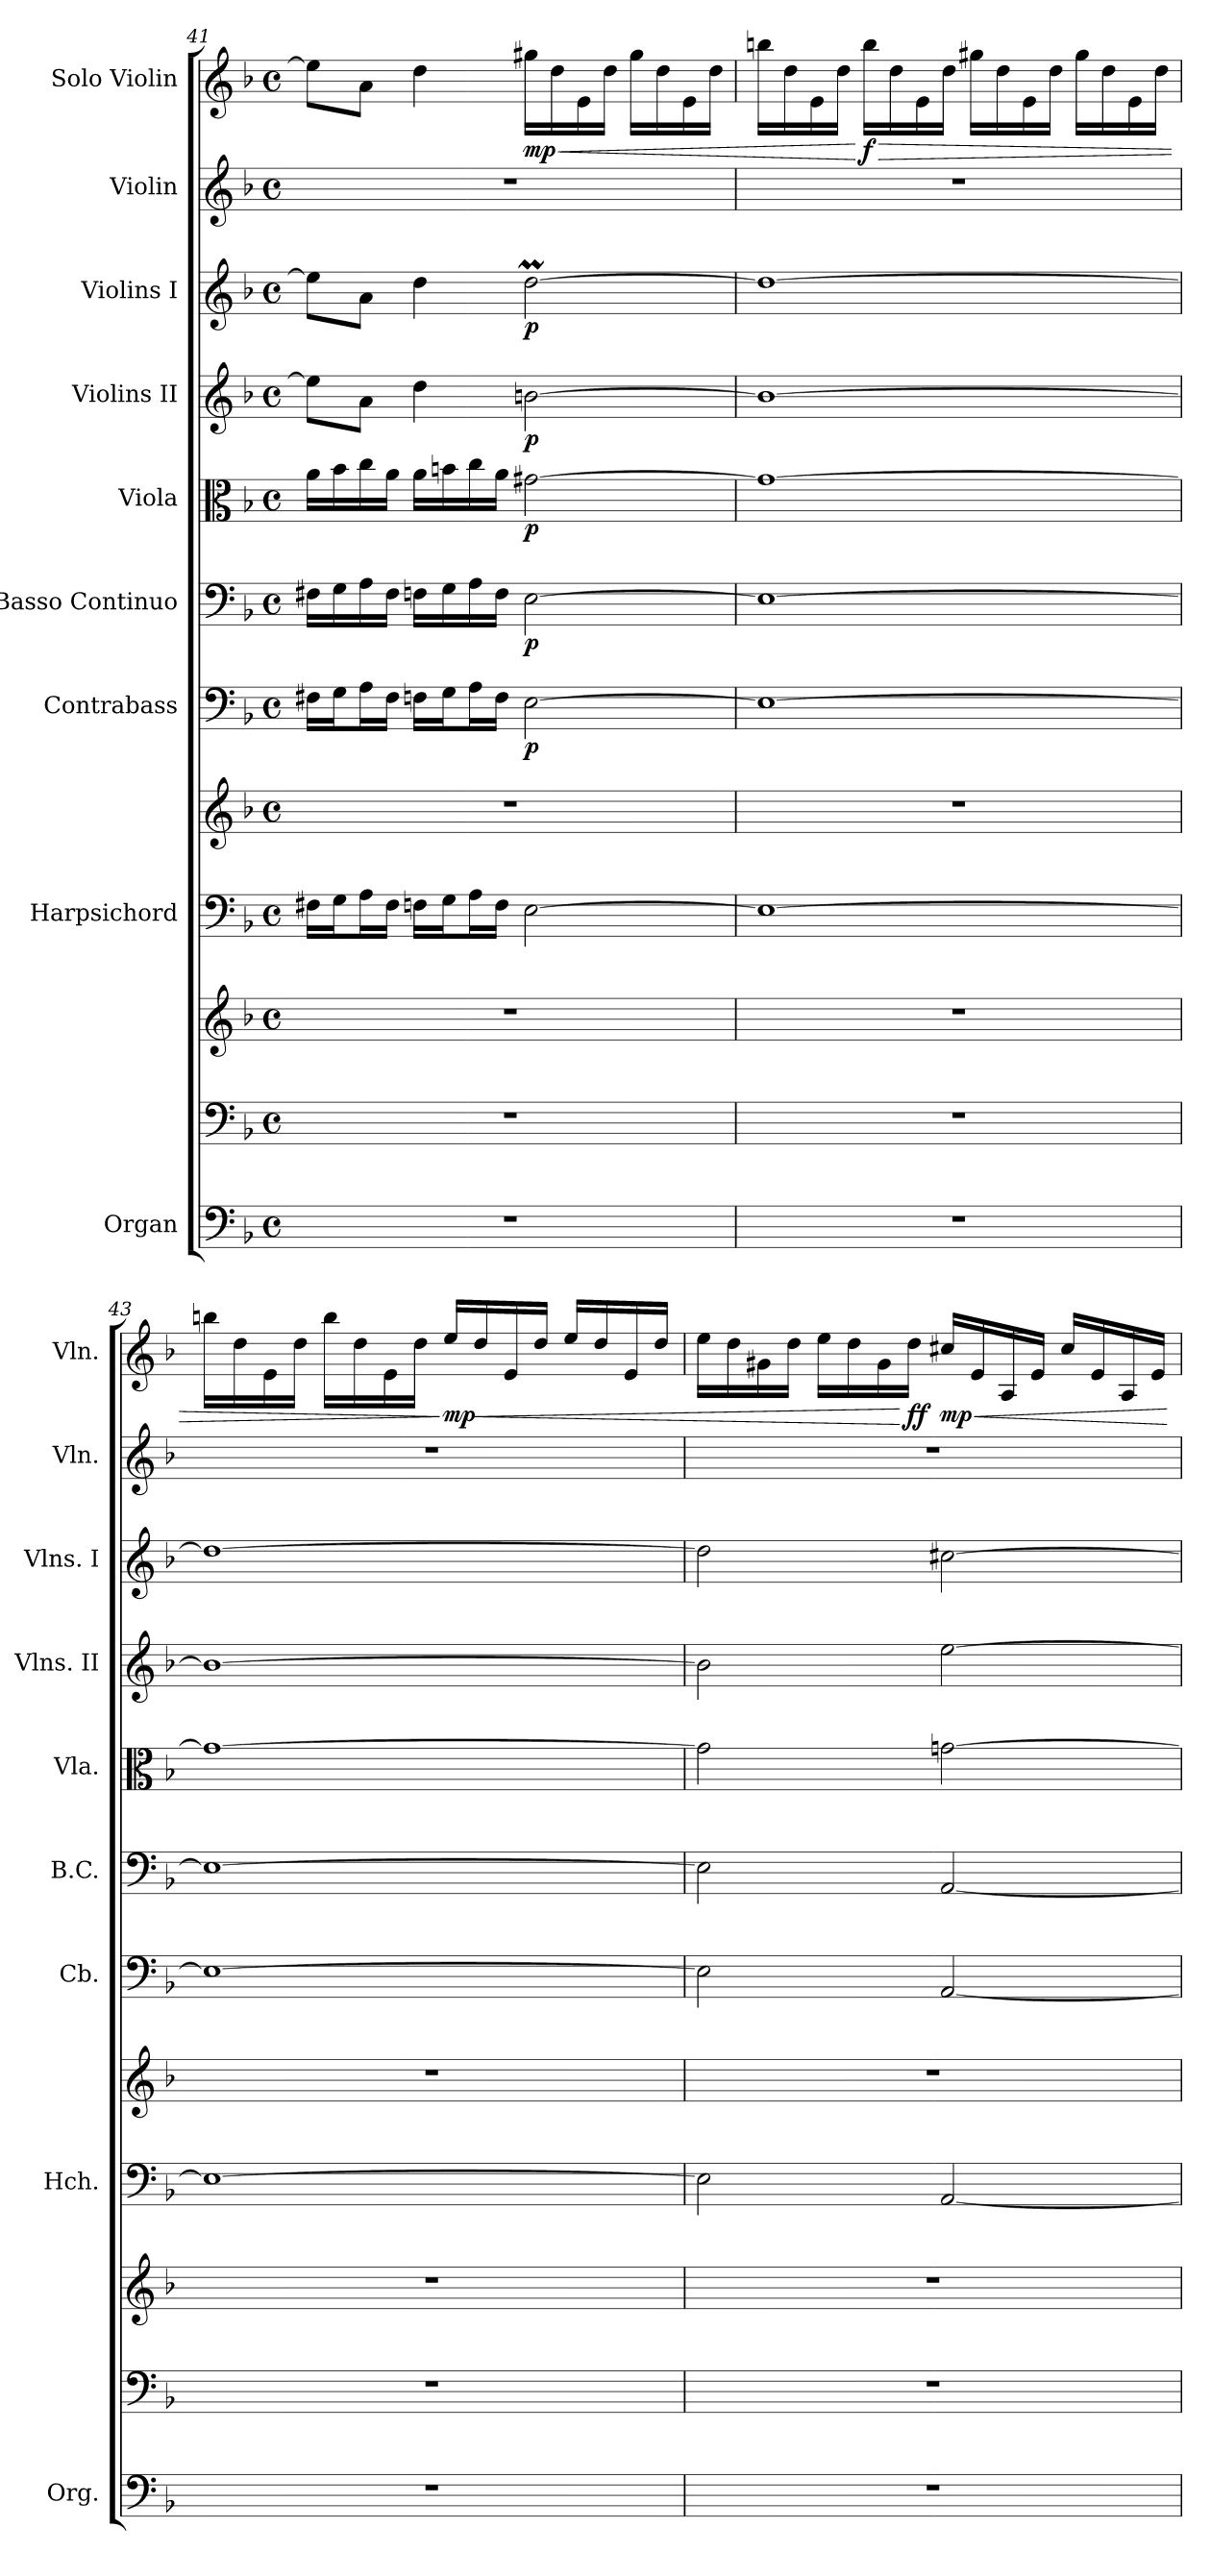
**kern	**kern	**kern	**kern	**kern	**kern	**dynam	**kern	**dynam	**kern	**dynam	**kern	**dynam	**kern	**dynam	**kern	**kern	**dynam
*part9	*part9	*part9	*part8	*part8	*part7	*part7	*part6	*part6	*part5	*part5	*part4	*part4	*part3	*part3	*part2	*part1	*part1
*staff12	*staff11	*staff10	*staff9	*staff8	*staff7	*staff7	*staff6	*staff6	*staff5	*staff5	*staff4	*staff4	*staff3	*staff3	*staff2	*staff1	*staff1
*I"Organ	*	*	*I"Harpsichord	*	*I"Contrabass	*	*I"Basso Continuo	*	*I"Viola	*	*I"Violins II	*	*I"Violins I	*	*I"Violin	*I"Solo Violin	*
*I'Org.	*	*	*I'Hch.	*	*I'Cb.	*	*I'B.C.	*	*I'Vla.	*	*I'Vlns. II	*	*I'Vlns. I	*	*I'Vln.	*I'Vln.	*
*clefF4	*clefF4	*clefG2	*clefF4	*clefG2	*clefF4	*	*clefF4	*	*clefC3	*	*clefG2	*	*clefG2	*	*clefG2	*clefG2	*
*	*	*	*	*	*ITrd7c12	*	*	*	*	*	*	*	*	*	*	*	*
*k[b-]	*k[b-]	*k[b-]	*k[b-]	*k[b-]	*k[b-]	*	*k[b-]	*	*k[b-]	*	*k[b-]	*	*k[b-]	*	*k[b-]	*k[b-]	*
*M4/4	*M4/4	*M4/4	*M4/4	*M4/4	*M4/4	*	*M4/4	*	*M4/4	*	*M4/4	*	*M4/4	*	*M4/4	*M4/4	*
*met(c)	*met(c)	*met(c)	*met(c)	*met(c)	*met(c)	*	*met(c)	*	*met(c)	*	*met(c)	*	*met(c)	*	*met(c)	*met(c)	*
=41	=41	=41	=41	=41	=41	=41	=41	=41	=41	=41	=41	=41	=41	=41	=41	=41	=41
1r	1r	1r	16F#X\LL	1r	16FF#X\LL	.	16F#X\LL	.	16a\LL	.	8ee\L]	.	8ee\L]	.	1r	8ee\L]	.
.	.	.	16G\J	.	16GG\J	.	16G\	.	16b-\	.	.	.	.	.	.	.	.
.	.	.	16A\L	.	16AA\L	.	16A\	.	16cc\	.	8a\J	.	8a\J	.	.	8a\J	.
.	.	.	16F#\JJ	.	16FF#\JJ	.	16F#\JJ	.	16a\JJ	.	.	.	.	.	.	.	.
.	.	.	16Fn\LL	.	16FFn\LL	.	16Fn\LL	.	16a\LL	.	4dd\	.	4dd\	.	.	4dd\	.
.	.	.	16G\J	.	16GG\J	.	16G\	.	16bn\	.	.	.	.	.	.	.	.
.	.	.	16A\L	.	16AA\L	.	16A\	.	16cc\	.	.	.	.	.	.	.	.
.	.	.	16F\JJ	.	16FF\JJ	.	16F\JJ	.	16a\JJ	.	.	.	.	.	.	.	.
!	!	!	!	!	!	!LO:DY:b	!	!LO:DY:b	!	!LO:DY:b	!	!LO:DY:b	!	!LO:DY:b	!	!	!LO:HP:b
!	!	!	!	!	!	!	!	!	!	!	!	!	!	!	!	!	!LO:DY:n=1:b
.	.	.	[2E\	.	[2EE\	p	[2E\	p	[2g#X\	p	[2bn\	p	[2ddM\	p	.	16gg#X\LL	< mp
.	.	.	.	.	.	.	.	.	.	.	.	.	.	.	.	16dd\	.
.	.	.	.	.	.	.	.	.	.	.	.	.	.	.	.	16e\	.
.	.	.	.	.	.	.	.	.	.	.	.	.	.	.	.	16dd\JJ	.
.	.	.	.	.	.	.	.	.	.	.	.	.	.	.	.	16gg#\LL	.
.	.	.	.	.	.	.	.	.	.	.	.	.	.	.	.	16dd\	.
.	.	.	.	.	.	.	.	.	.	.	.	.	.	.	.	16e\	.
.	.	.	.	.	.	.	.	.	.	.	.	.	.	.	.	16dd\JJ	.
!!LO:LB:g=z
=42	=42	=42	=42	=42	=42	=42	=42	=42	=42	=42	=42	=42	=42	=42	=42	=42	=42
1r	1r	1r	1E_	1r	1EE_	.	1E_	.	1g#_	.	1b_	.	1dd_	.	1r	16bbn\LL	.
.	.	.	.	.	.	.	.	.	.	.	.	.	.	.	.	16dd\	.
.	.	.	.	.	.	.	.	.	.	.	.	.	.	.	.	16e\	.
.	.	.	.	.	.	.	.	.	.	.	.	.	.	.	.	16dd\JJ	.
!	!	!	!	!	!	!	!	!	!	!	!	!	!	!	!	!	!LO:HP:n=1:b
!	!	!	!	!	!	!	!	!	!	!	!	!	!	!	!	!	!LO:DY:n=1:b
.	.	.	.	.	.	.	.	.	.	.	.	.	.	.	.	16bb\LL	[ > f
.	.	.	.	.	.	.	.	.	.	.	.	.	.	.	.	16dd\	.
.	.	.	.	.	.	.	.	.	.	.	.	.	.	.	.	16e\	.
.	.	.	.	.	.	.	.	.	.	.	.	.	.	.	.	16dd\JJ	.
.	.	.	.	.	.	.	.	.	.	.	.	.	.	.	.	16gg#X\LL	.
.	.	.	.	.	.	.	.	.	.	.	.	.	.	.	.	16dd\	.
.	.	.	.	.	.	.	.	.	.	.	.	.	.	.	.	16e\	.
.	.	.	.	.	.	.	.	.	.	.	.	.	.	.	.	16dd\JJ	.
.	.	.	.	.	.	.	.	.	.	.	.	.	.	.	.	16gg#\LL	.
.	.	.	.	.	.	.	.	.	.	.	.	.	.	.	.	16dd\	.
.	.	.	.	.	.	.	.	.	.	.	.	.	.	.	.	16e\	.
.	.	.	.	.	.	.	.	.	.	.	.	.	.	.	.	16dd\JJ	.
=43	=43	=43	=43	=43	=43	=43	=43	=43	=43	=43	=43	=43	=43	=43	=43	=43	=43
1r	1r	1r	1E_	1r	1EE_	.	1E_	.	1g#_	.	1b_	.	1dd_	.	1r	16bbn\LL	.
.	.	.	.	.	.	.	.	.	.	.	.	.	.	.	.	16dd\	.
.	.	.	.	.	.	.	.	.	.	.	.	.	.	.	.	16e\	.
.	.	.	.	.	.	.	.	.	.	.	.	.	.	.	.	16dd\JJ	.
.	.	.	.	.	.	.	.	.	.	.	.	.	.	.	.	16bb\LL	.
.	.	.	.	.	.	.	.	.	.	.	.	.	.	.	.	16dd\	.
.	.	.	.	.	.	.	.	.	.	.	.	.	.	.	.	16e\	.
.	.	.	.	.	.	.	.	.	.	.	.	.	.	.	.	16dd\JJ	.
!	!	!	!	!	!	!	!	!	!	!	!	!	!	!	!	!	!LO:DY:n=1:b
.	.	.	.	.	.	.	.	.	.	.	.	.	.	.	.	16ee/LL	] mp
!	!	!	!	!	!	!	!	!	!	!	!	!	!	!	!	!	!LO:HP:b
.	.	.	.	.	.	.	.	.	.	.	.	.	.	.	.	16dd/	<
.	.	.	.	.	.	.	.	.	.	.	.	.	.	.	.	16e/	.
.	.	.	.	.	.	.	.	.	.	.	.	.	.	.	.	16dd/JJ	.
.	.	.	.	.	.	.	.	.	.	.	.	.	.	.	.	16ee/LL	.
.	.	.	.	.	.	.	.	.	.	.	.	.	.	.	.	16dd/	.
.	.	.	.	.	.	.	.	.	.	.	.	.	.	.	.	16e/	.
.	.	.	.	.	.	.	.	.	.	.	.	.	.	.	.	16dd/JJ	.
!!LO:PB:g=z
=44	=44	=44	=44	=44	=44	=44	=44	=44	=44	=44	=44	=44	=44	=44	=44	=44	=44
1r	1r	1r	2E\]	1r	2EE\]	.	2E\]	.	2g#\]	.	2b\]	.	2dd\]	.	1r	16ee\LL	.
.	.	.	.	.	.	.	.	.	.	.	.	.	.	.	.	16dd\	.
.	.	.	.	.	.	.	.	.	.	.	.	.	.	.	.	16g#X\	.
.	.	.	.	.	.	.	.	.	.	.	.	.	.	.	.	16dd\JJ	.
.	.	.	.	.	.	.	.	.	.	.	.	.	.	.	.	16ee\LL	.
.	.	.	.	.	.	.	.	.	.	.	.	.	.	.	.	16dd\	.
.	.	.	.	.	.	.	.	.	.	.	.	.	.	.	.	16g#\	.
!	!	!	!	!	!	!	!	!	!	!	!	!	!	!	!	!	!LO:DY:n=1:b
.	.	.	.	.	.	.	.	.	.	.	.	.	.	.	.	16dd\JJ	[ ff
!	!	!	!	!	!	!	!	!	!	!	!	!	!	!	!	!	!LO:HP:b
!	!	!	!	!	!	!	!	!	!	!	!	!	!	!	!	!	!LO:DY:n=2:b
.	.	.	[2AA/	.	[2AAA/	.	[2AA/	.	[2gn\	.	[2ee\	.	[2cc#X\	.	.	16cc#X/LL	< mp
.	.	.	.	.	.	.	.	.	.	.	.	.	.	.	.	16e/	.
.	.	.	.	.	.	.	.	.	.	.	.	.	.	.	.	16A/	.
.	.	.	.	.	.	.	.	.	.	.	.	.	.	.	.	16e/JJ	.
.	.	.	.	.	.	.	.	.	.	.	.	.	.	.	.	16cc#/LL	.
.	.	.	.	.	.	.	.	.	.	.	.	.	.	.	.	16e/	.
.	.	.	.	.	.	.	.	.	.	.	.	.	.	.	.	16A/	.
.	.	.	.	.	.	.	.	.	.	.	.	.	.	.	.	16e/JJ	.
.	.	.	.	.	.	.	.	.	.	.	.	.	.	.	.	.	[
=	=	=	=	=	=	=	=	=	=	=	=	=	=	=	=	=	=
*-	*-	*-	*-	*-	*-	*-	*-	*-	*-	*-	*-	*-	*-	*-	*-	*-	*-
